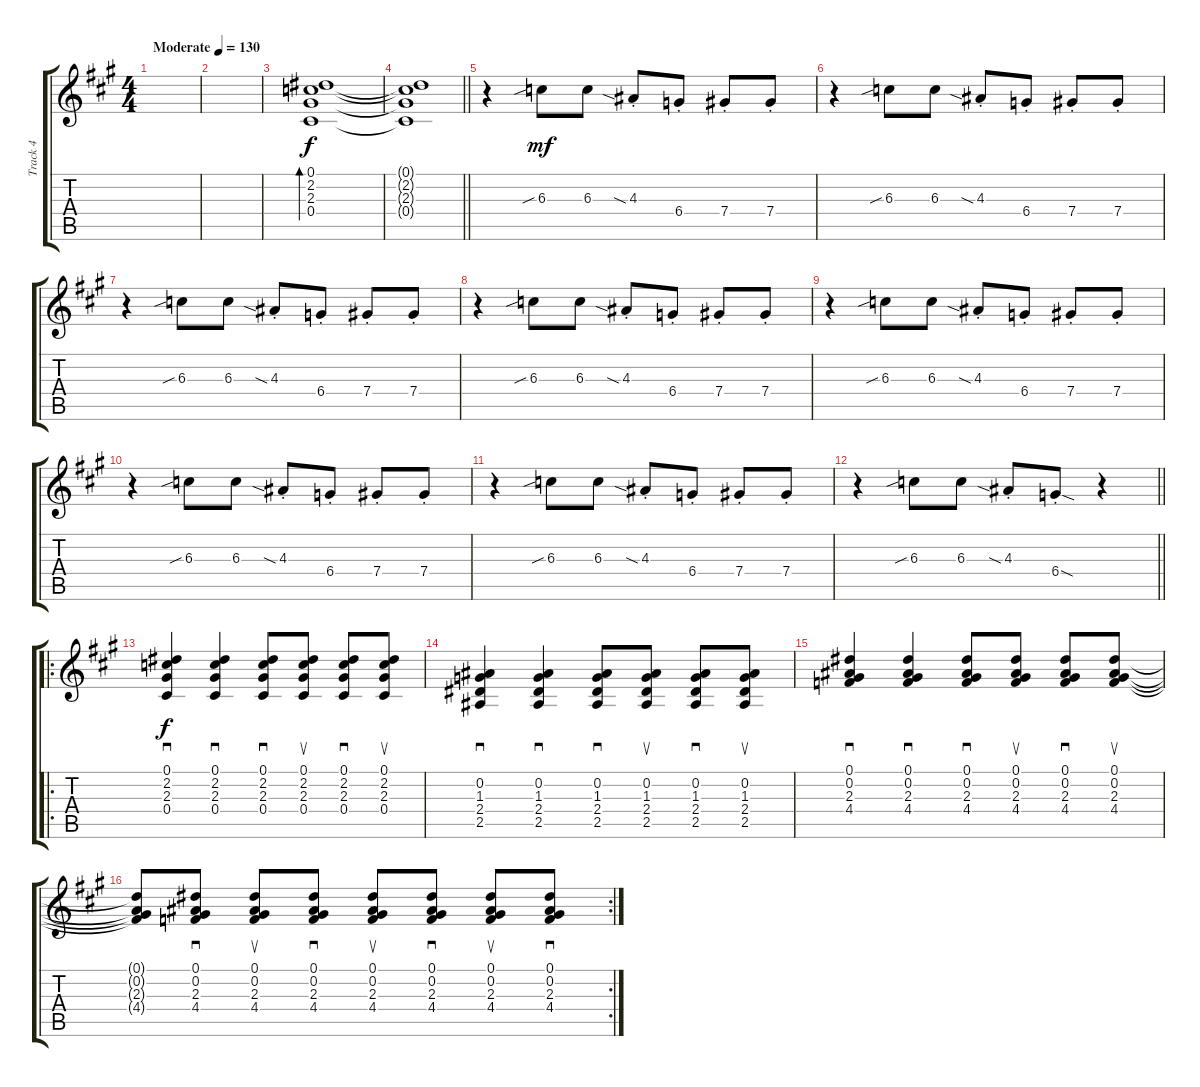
\track ("Track 4" "Track 4") {instrument overdrivenguitar}
\staff {score tabs}
\tuning (Eb4 Bb3 Gb3 Db3 Ab2 Eb2) {hide}
\ts (4 4)
\tempo (130 "Moderate")
\clef g2
\ks a
|
|
(0.1 2.2 2.3 0.4).1{bd 120} |
\barLineRight lightlight
(0.1{t} 2.2{t} 2.3{t} 0.4{t}).1{dy f} |
r.4{volume 10} 6.3{sib}.8{dy mf} 6.3.8 4.3{sia st}.8 6.4{st}.8 7.4{st}.8 7.4{st}.8 |
r.4 6.3{sib}.8 6.3.8 4.3{sia st}.8 6.4{st}.8 7.4{st}.8 7.4{st}.8 |
r.4 6.3{sib}.8 6.3.8 4.3{sia st}.8 6.4{st}.8 7.4{st}.8 7.4{st}.8 |
r.4 6.3{sib}.8 6.3.8 4.3{sia st}.8 6.4{st}.8 7.4{st}.8 7.4{st}.8 |
r.4 6.3{sib}.8 6.3.8 4.3{sia st}.8 6.4{st}.8 7.4{st}.8 7.4{st}.8 |
r.4 6.3{sib}.8 6.3.8 4.3{sia st}.8 6.4{st}.8 7.4{st}.8 7.4{st}.8 |
r.4 6.3{sib}.8 6.3.8 4.3{sia st}.8 6.4{st}.8 7.4{st}.8 7.4{st}.8 |
\barLineRight lightlight
r.4 6.3{sib}.8 6.3.8 4.3{sia st}.8 6.4{sod st}.8 r.4 |
\ro
(0.1 2.2 2.3 0.4).4{sd dy f} (0.1 2.2 2.3 0.4).4{sd} (0.1 2.2 2.3 0.4).8{sd} (0.1 2.2 2.3 0.4).8{su} (0.1 2.2 2.3 0.4).8{sd} (0.1 2.2 2.3 0.4).8{su} |
(0.2 1.3 2.4 2.5).4{sd} (0.2 1.3 2.4 2.5).4{sd} (0.2 1.3 2.4 2.5).8{sd} (0.2 1.3 2.4 2.5).8{su} (0.2 1.3 2.4 2.5).8{sd} (0.2 1.3 2.4 2.5).8{su} |
(0.1 0.2 2.3 4.4).4{sd} (0.1 0.2 2.3 4.4).4{sd} (0.1 0.2 2.3 4.4).8{sd} (0.1 0.2 2.3 4.4).8{su} (0.1 0.2 2.3 4.4).8{sd} (0.1 0.2 2.3 4.4).8{su} |
\rc 2
(0.1{t} 0.2{t} 2.3{t} 4.4{t}).8 (0.1 0.2 2.3 4.4).8{sd} (0.1 0.2 2.3 4.4).8{su} (0.1 0.2 2.3 4.4).8{sd} (0.1 0.2 2.3 4.4).8{su} (0.1 0.2 2.3 4.4).8{sd} (0.1 0.2 2.3 4.4).8{su} (0.1 0.2 2.3 4.4).8{sd}
